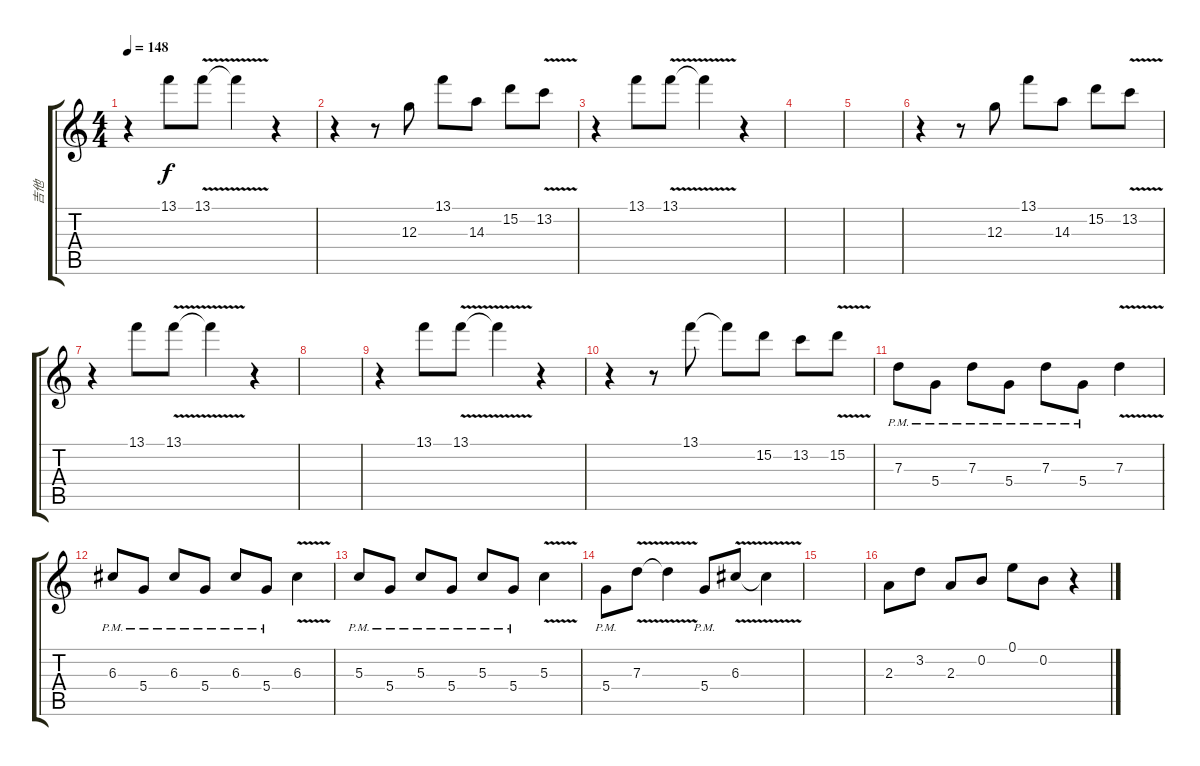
\track ("吉他" "吉他") {instrument distortionguitar}
\staff {score tabs}
\tuning (E4 B3 G3 D3 A2 E2) {hide}
\ts (4 4)
\tempo 148
\clef g2
\ks c
r.4{dy f instrument distortionguitar} 13.1.8 13.1{v}.8 13.1{t}.4 r.4 |
r.4{instrument distortionguitar} r.8 12.3.8 13.1.8 14.3.8 15.2.8 13.2{v}.8 |
r.4{instrument distortionguitar} 13.1.8 13.1{v}.8 13.1{t}.4 r.4 |
|
|
r.4{instrument distortionguitar} r.8 12.3.8 13.1.8 14.3.8 15.2.8 13.2{v}.8 |
r.4{instrument distortionguitar} 13.1.8 13.1{v}.8 13.1{t}.4 r.4 |
|
r.4{instrument distortionguitar} 13.1.8 13.1{v}.8 13.1{t}.4 r.4 |
r.4{instrument distortionguitar} r.8 13.1.8 13.1{t}.8 15.2.8 13.2.8 15.2{v}.8 |
7.3{pm}.8 5.4{pm}.8 7.3{pm}.8 5.4{pm}.8 7.3{pm}.8 5.4{pm}.8 7.3{v}.4 |
6.3{pm}.8 5.4{pm}.8 6.3{pm}.8 5.4{pm}.8 6.3{pm}.8 5.4{pm}.8 6.3{v}.4 |
5.3{pm}.8 5.4{pm}.8 5.3{pm}.8 5.4{pm}.8 5.3{pm}.8 5.4{pm}.8 5.3{v}.4 |
5.4{pm}.8 7.3{v}.8 7.3{t}.4 5.4{pm}.8 6.3{v}.8 6.3{t}.4 |
|
2.3.8 3.2.8 2.3.8 0.2.8 0.1.8 0.2.8 r.4
